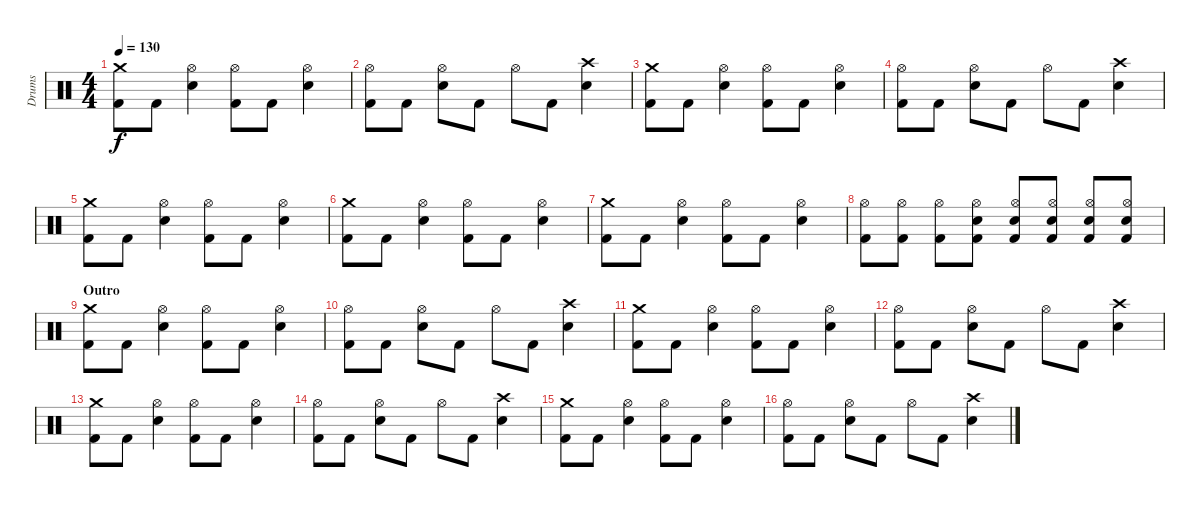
\track ("Drums" "Drums") {instrument percussion}
\staff {score}
\articulation defaults
\ts (4 4)
\tempo 130
\clef neutral
\ks c
("Crash medium (hit)" "Kick (hit) 2").8{dy f} "Kick (hit) 2".8 ("Hi-Hat (open)" "Snare (hit) 2").4 ("Hi-Hat (open)" "Kick (hit) 2").8 "Kick (hit) 2".8 ("Hi-Hat (open)" "Snare (hit) 2").4 |
("Hi-Hat (open)" "Kick (hit) 2").8 "Kick (hit) 2".8 ("Hi-Hat (open)" "Snare (hit) 2").8 "Kick (hit) 2".8 "Hi-Hat (open)".8 "Kick (hit) 2".8 ("Crash high (hit)" "Snare (hit) 2").4 |
("Crash medium (hit)" "Kick (hit) 2").8 "Kick (hit) 2".8 ("Hi-Hat (open)" "Snare (hit) 2").4 ("Hi-Hat (open)" "Kick (hit) 2").8 "Kick (hit) 2".8 ("Hi-Hat (open)" "Snare (hit) 2").4 |
("Hi-Hat (open)" "Kick (hit) 2").8 "Kick (hit) 2".8 ("Hi-Hat (open)" "Snare (hit) 2").8 "Kick (hit) 2".8 "Hi-Hat (open)".8 "Kick (hit) 2".8 ("Crash high (hit)" "Snare (hit) 2").4 |
("Crash medium (hit)" "Kick (hit) 2").8 "Kick (hit) 2".8 ("Hi-Hat (open)" "Snare (hit) 2").4 ("Hi-Hat (open)" "Kick (hit) 2").8 "Kick (hit) 2".8 ("Hi-Hat (open)" "Snare (hit) 2").4 |
("Crash medium (hit)" "Kick (hit) 2").8 "Kick (hit) 2".8 ("Hi-Hat (open)" "Snare (hit) 2").4 ("Hi-Hat (open)" "Kick (hit) 2").8 "Kick (hit) 2".8 ("Hi-Hat (open)" "Snare (hit) 2").4 |
("Crash medium (hit)" "Kick (hit) 2").8 "Kick (hit) 2".8 ("Hi-Hat (open)" "Snare (hit) 2").4 ("Hi-Hat (open)" "Kick (hit) 2").8 "Kick (hit) 2".8 ("Hi-Hat (open)" "Snare (hit) 2").4 |
("Hi-Hat (open)" "Kick (hit) 2").8 ("Hi-Hat (open)" "Kick (hit) 2").8 ("Hi-Hat (open)" "Kick (hit) 2").8 ("Hi-Hat (open)" "Kick (hit) 2" "Snare (hit) 2").8 ("Hi-Hat (open)" "Kick (hit) 2" "Snare (hit) 2").8 ("Hi-Hat (open)" "Kick (hit) 2" "Snare (hit) 2").8 ("Hi-Hat (open)" "Kick (hit) 2" "Snare (hit) 2").8 ("Hi-Hat (open)" "Kick (hit) 2" "Snare (hit) 2").8 |
\section ("" "Outro")
("Crash medium (hit)" "Kick (hit) 2").8 "Kick (hit) 2".8 ("Hi-Hat (open)" "Snare (hit) 2").4 ("Hi-Hat (open)" "Kick (hit) 2").8 "Kick (hit) 2".8 ("Hi-Hat (open)" "Snare (hit) 2").4 |
("Hi-Hat (open)" "Kick (hit) 2").8 "Kick (hit) 2".8 ("Hi-Hat (open)" "Snare (hit) 2").8 "Kick (hit) 2".8 "Hi-Hat (open)".8 "Kick (hit) 2".8 ("Crash high (hit)" "Snare (hit) 2").4 |
("Crash medium (hit)" "Kick (hit) 2").8 "Kick (hit) 2".8 ("Hi-Hat (open)" "Snare (hit) 2").4 ("Hi-Hat (open)" "Kick (hit) 2").8 "Kick (hit) 2".8 ("Hi-Hat (open)" "Snare (hit) 2").4 |
("Hi-Hat (open)" "Kick (hit) 2").8 "Kick (hit) 2".8 ("Hi-Hat (open)" "Snare (hit) 2").8 "Kick (hit) 2".8 "Hi-Hat (open)".8 "Kick (hit) 2".8 ("Crash high (hit)" "Snare (hit) 2").4 |
("Crash medium (hit)" "Kick (hit) 2").8 "Kick (hit) 2".8 ("Hi-Hat (open)" "Snare (hit) 2").4 ("Hi-Hat (open)" "Kick (hit) 2").8 "Kick (hit) 2".8 ("Hi-Hat (open)" "Snare (hit) 2").4 |
("Hi-Hat (open)" "Kick (hit) 2").8 "Kick (hit) 2".8 ("Hi-Hat (open)" "Snare (hit) 2").8 "Kick (hit) 2".8 "Hi-Hat (open)".8 "Kick (hit) 2".8 ("Crash high (hit)" "Snare (hit) 2").4 |
("Crash medium (hit)" "Kick (hit) 2").8 "Kick (hit) 2".8 ("Hi-Hat (open)" "Snare (hit) 2").4 ("Hi-Hat (open)" "Kick (hit) 2").8 "Kick (hit) 2".8 ("Hi-Hat (open)" "Snare (hit) 2").4 |
("Hi-Hat (open)" "Kick (hit) 2").8 "Kick (hit) 2".8 ("Hi-Hat (open)" "Snare (hit) 2").8 "Kick (hit) 2".8 "Hi-Hat (open)".8 "Kick (hit) 2".8 ("Crash high (hit)" "Snare (hit) 2").4
